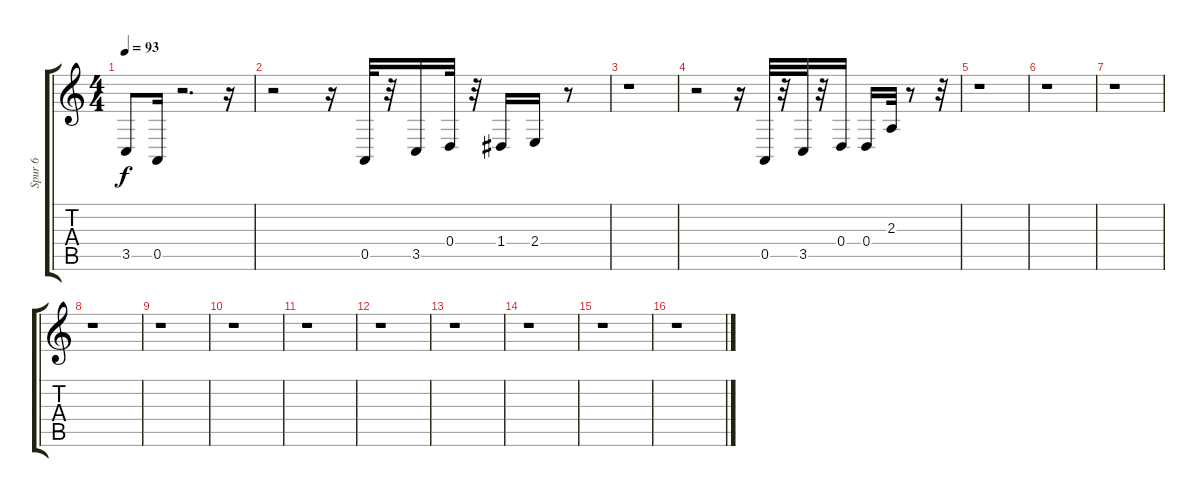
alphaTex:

\track ("Spur 6" "Spur 6") {instrument harpsichord}
\staff {score tabs}
\tuning (E4 B3 G3 D3 A2 E2) {hide}
\ts (4 4)
\tempo 93
\clef g2
\ks c
3.5.8{dy f} 0.5.16 r.2{d} r.16 |
r.2 r.16 0.5.32 r.32 3.5.16 0.4.32 r.32 1.4.16 2.4.16 r.8 |
r.1 |
r.2 r.16 0.5.32 r.32 3.5.32 r.32 0.4.16 0.4.16 2.3.32 r.8 r.32 |
r.1 |
r.1 |
r.1 |
r.1 |
r.1 |
r.1 |
r.1 |
r.1 |
r.1 |
r.1 |
r.1 |
r.1
